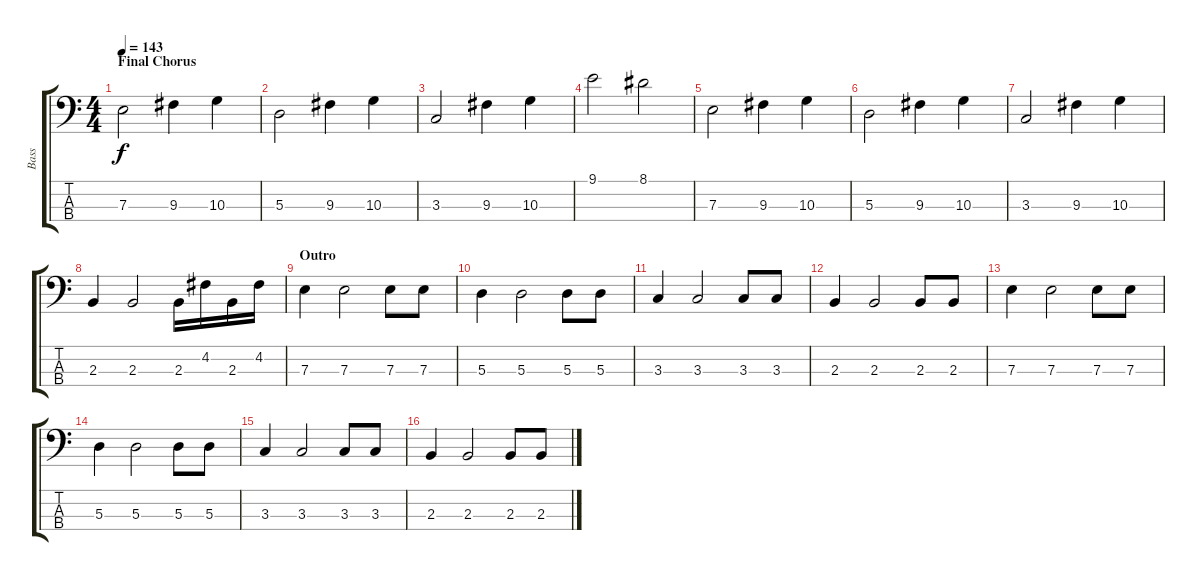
\track ("Bass" "Bass") {instrument electricbassfinger}
\staff {score tabs}
\tuning (G2 D2 A1 E1) {hide}
\ts (4 4)
\section ("" "Final Chorus")
\tempo 143
\clef f4
\ks c
7.3.2{dy f} 9.3.4 10.3.4 |
5.3.2 9.3.4 10.3.4 |
3.3.2 9.3.4 10.3.4 |
9.1.2 8.1.2 |
7.3.2 9.3.4 10.3.4 |
5.3.2 9.3.4 10.3.4 |
3.3.2 9.3.4 10.3.4 |
2.3.4 2.3.2 2.3.16 4.2.16 2.3.16 4.2.16 |
\section ("" "Outro")
7.3.4 7.3.2 7.3.8 7.3.8 |
5.3.4 5.3.2 5.3.8 5.3.8 |
3.3.4 3.3.2 3.3.8 3.3.8 |
2.3.4 2.3.2 2.3.8 2.3.8 |
7.3.4 7.3.2 7.3.8 7.3.8 |
5.3.4 5.3.2 5.3.8 5.3.8 |
3.3.4 3.3.2 3.3.8 3.3.8 |
2.3.4 2.3.2 2.3.8 2.3.8
